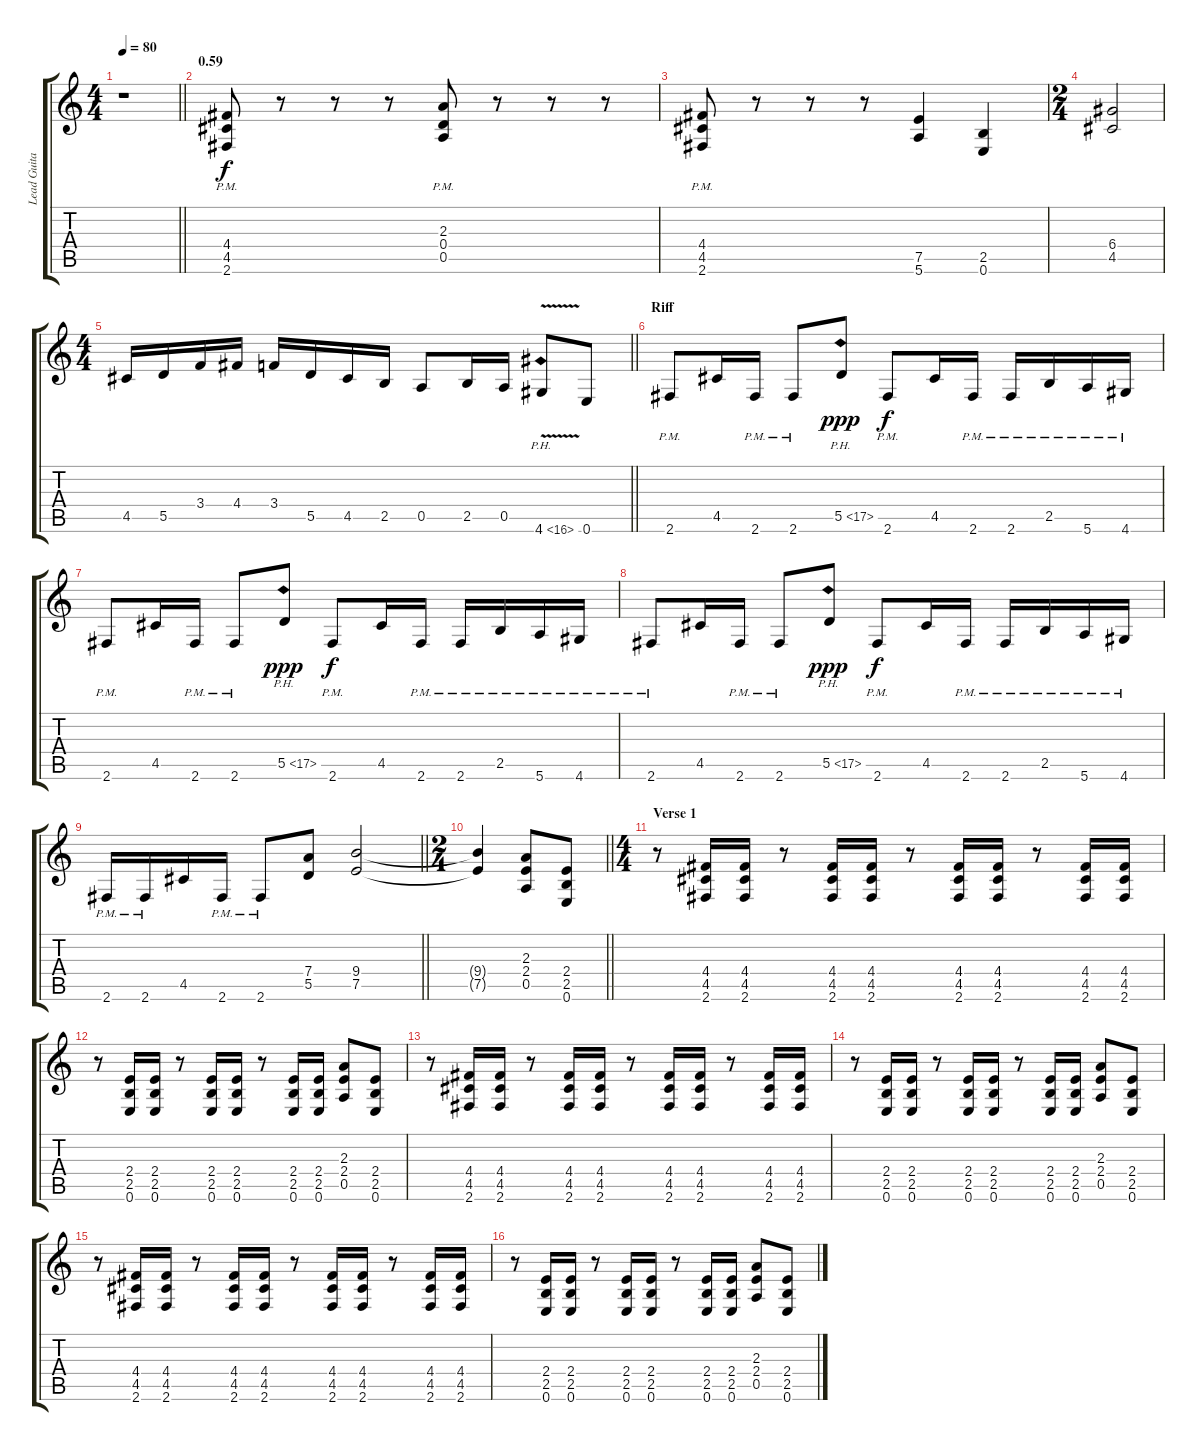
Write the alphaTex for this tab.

\track ("Lead Guitar" "Lead Guita") {instrument distortionguitar}
\staff {score tabs}
\tuning (E4 B3 G3 D3 A2 E2) {hide}
\ts (4 4)
\tempo 80
\clef g2
\barLineRight lightlight
\ks c
r.1{dy f instrument distortionguitar} |
\section ("" "0.59")
(4.4{pm} 4.5{pm} 2.6{pm}).8 r.8 r.8 r.8 (2.3{pm} 0.4{pm} 0.5{pm}).8 r.8 r.8 r.8 |
(4.4{pm} 4.5{pm} 2.6{pm}).8 r.8 r.8 r.8 (7.5 5.6).4 (2.5 0.6).4 |
\ts (2 4)
(6.4 4.5).2 |
\ts (4 4)
\barLineRight lightlight
4.5.16 5.5.16 3.4.16 4.4.16 3.4.16 5.5.16 4.5.16 2.5.16 0.5.8 2.5.16 0.5.16 4.6{ph 12 v}.8 0.6.8 |
\section ("" "Riff")
2.6{pm}.8 4.5.16 2.6{pm}.16 2.6{pm}.8 5.5{ph 12}.8{dy ppp} 2.6{pm}.8{dy f} 4.5.16 2.6{pm}.16 2.6{pm}.16 2.5{pm}.16 5.6{pm}.16 4.6{pm}.16 |
2.6{pm}.8 4.5.16 2.6{pm}.16 2.6{pm}.8 5.5{ph 12}.8{dy ppp} 2.6{pm}.8{dy f} 4.5.16 2.6{pm}.16 2.6{pm}.16 2.5{pm}.16 5.6{pm}.16 4.6{pm}.16 |
2.6{pm}.8 4.5.16 2.6{pm}.16 2.6{pm}.8 5.5{ph 12}.8{dy ppp} 2.6{pm}.8{dy f} 4.5.16 2.6{pm}.16 2.6{pm}.16 2.5{pm}.16 5.6{pm}.16 4.6{pm}.16 |
\barLineRight lightlight
2.6{pm}.16 2.6{pm}.16 4.5.16 2.6{pm}.16 2.6{pm}.8 (7.4 5.5).8 (9.4 7.5).2 |
\ts (2 4)
\barLineRight lightlight
(9.4{t} 7.5{t}).4 (2.3 2.4 0.5).8 (2.4 2.5 0.6).8 |
\ts (4 4)
\section ("" "Verse 1")
r.8 (4.4 4.5 2.6).16 (4.4 4.5 2.6).16 r.8 (4.4 4.5 2.6).16 (4.4 4.5 2.6).16 r.8 (4.4 4.5 2.6).16 (4.4 4.5 2.6).16 r.8 (4.4 4.5 2.6).16 (4.4 4.5 2.6).16 |
r.8 (2.4 2.5 0.6).16 (2.4 2.5 0.6).16 r.8 (2.4 2.5 0.6).16 (2.4 2.5 0.6).16 r.8 (2.4 2.5 0.6).16 (2.4 2.5 0.6).16 (2.3 2.4 0.5).8 (2.4 2.5 0.6).8 |
r.8 (4.4 4.5 2.6).16 (4.4 4.5 2.6).16 r.8 (4.4 4.5 2.6).16 (4.4 4.5 2.6).16 r.8 (4.4 4.5 2.6).16 (4.4 4.5 2.6).16 r.8 (4.4 4.5 2.6).16 (4.4 4.5 2.6).16 |
r.8 (2.4 2.5 0.6).16 (2.4 2.5 0.6).16 r.8 (2.4 2.5 0.6).16 (2.4 2.5 0.6).16 r.8 (2.4 2.5 0.6).16 (2.4 2.5 0.6).16 (2.3 2.4 0.5).8 (2.4 2.5 0.6).8 |
r.8 (4.4 4.5 2.6).16 (4.4 4.5 2.6).16 r.8 (4.4 4.5 2.6).16 (4.4 4.5 2.6).16 r.8 (4.4 4.5 2.6).16 (4.4 4.5 2.6).16 r.8 (4.4 4.5 2.6).16 (4.4 4.5 2.6).16 |
r.8 (2.4 2.5 0.6).16 (2.4 2.5 0.6).16 r.8 (2.4 2.5 0.6).16 (2.4 2.5 0.6).16 r.8 (2.4 2.5 0.6).16 (2.4 2.5 0.6).16 (2.3 2.4 0.5).8 (2.4 2.5 0.6).8
